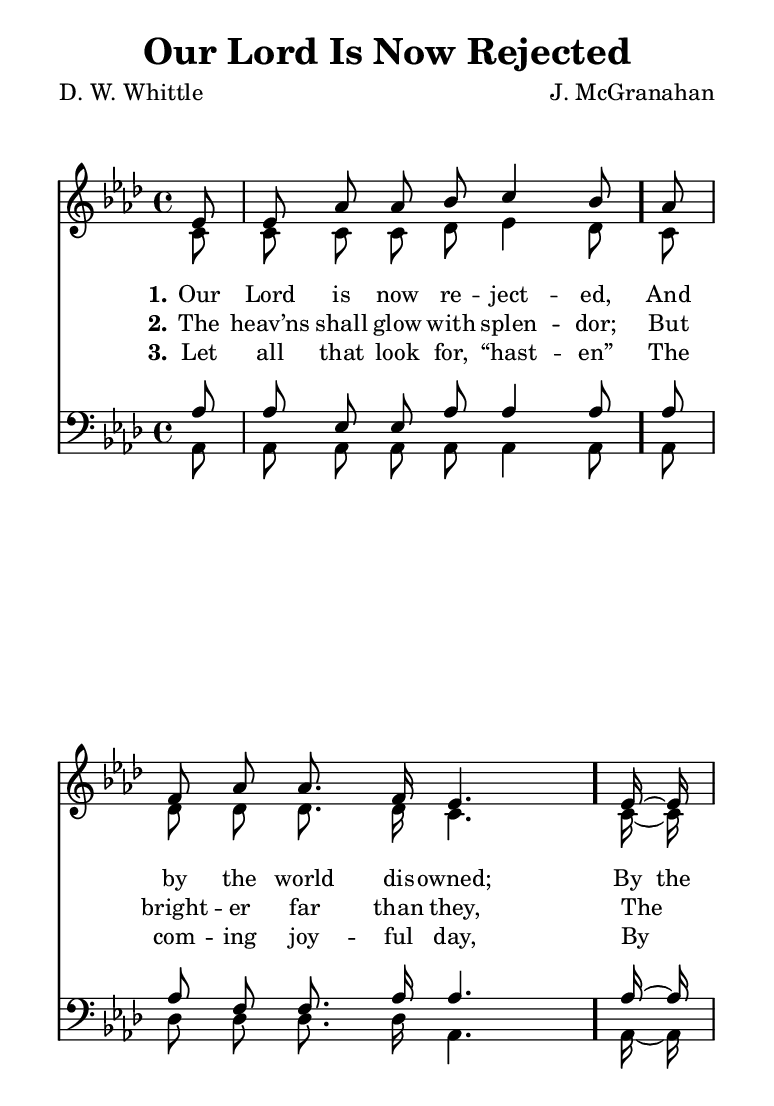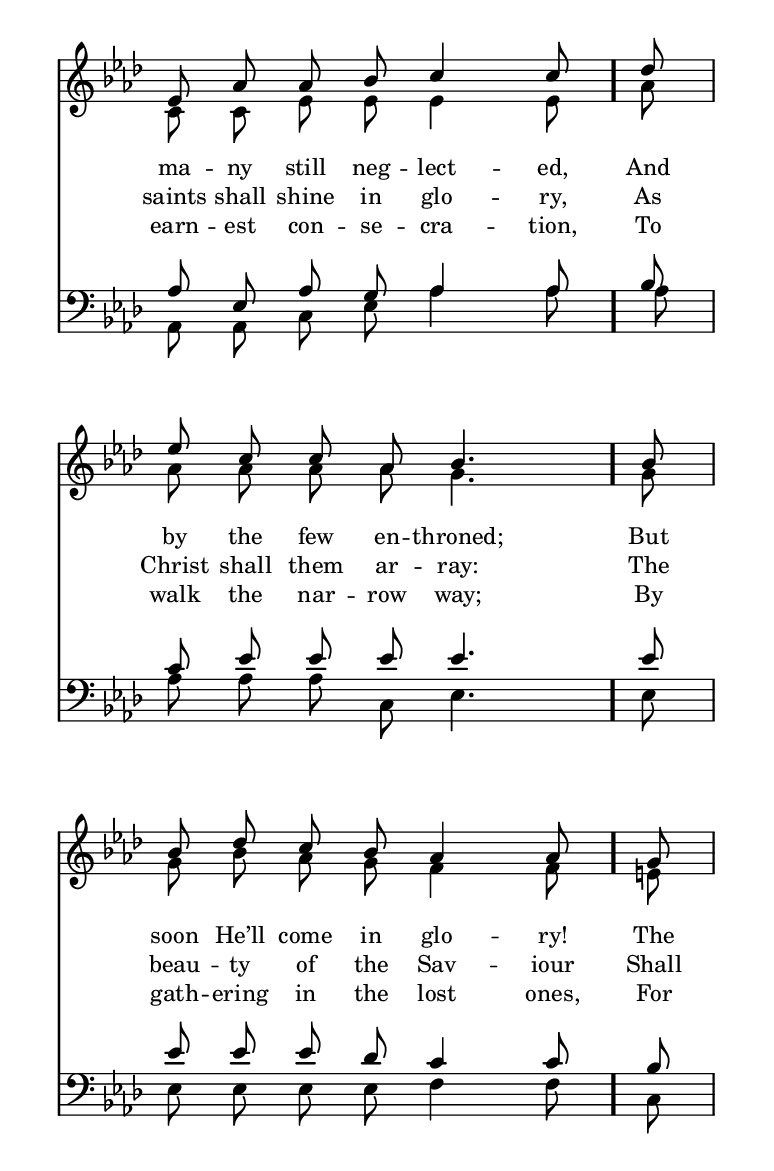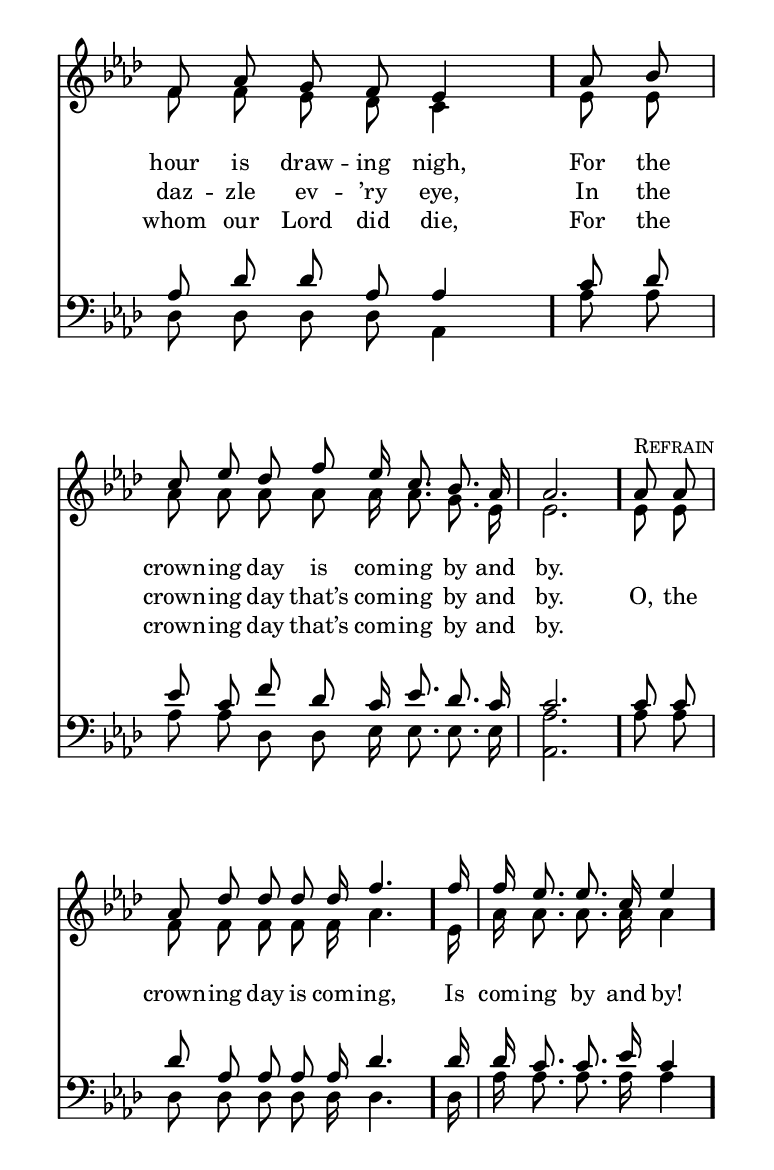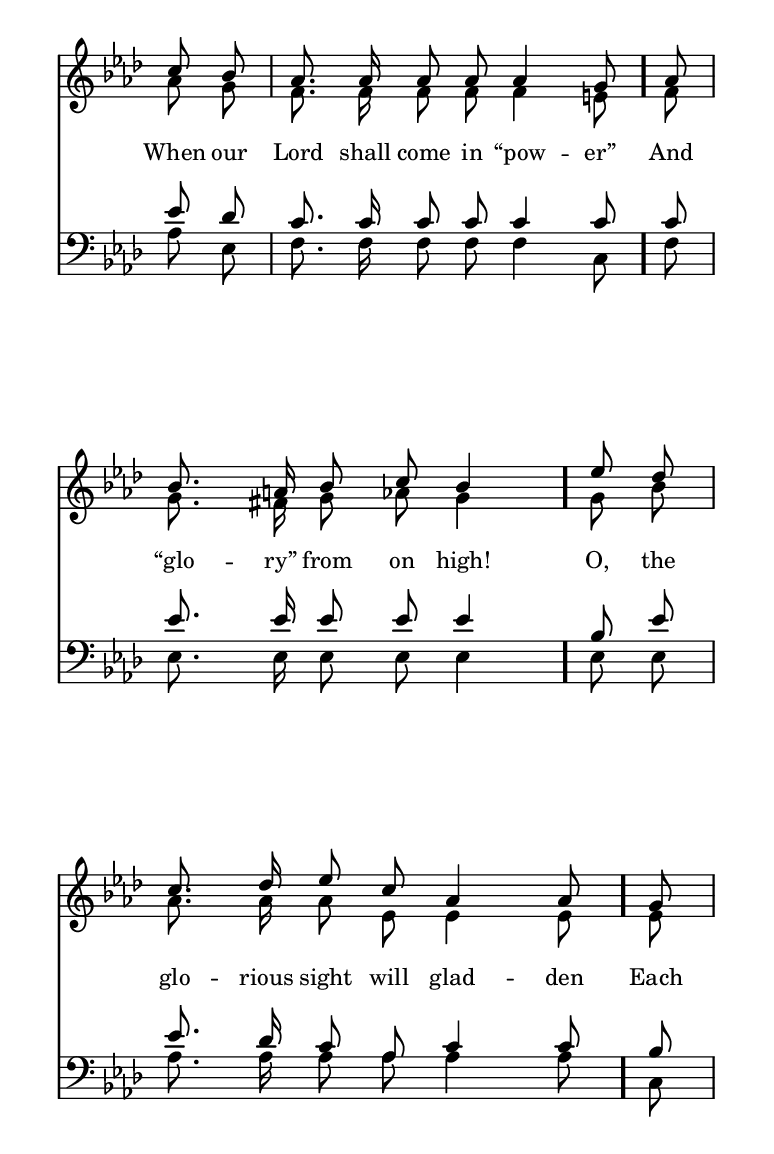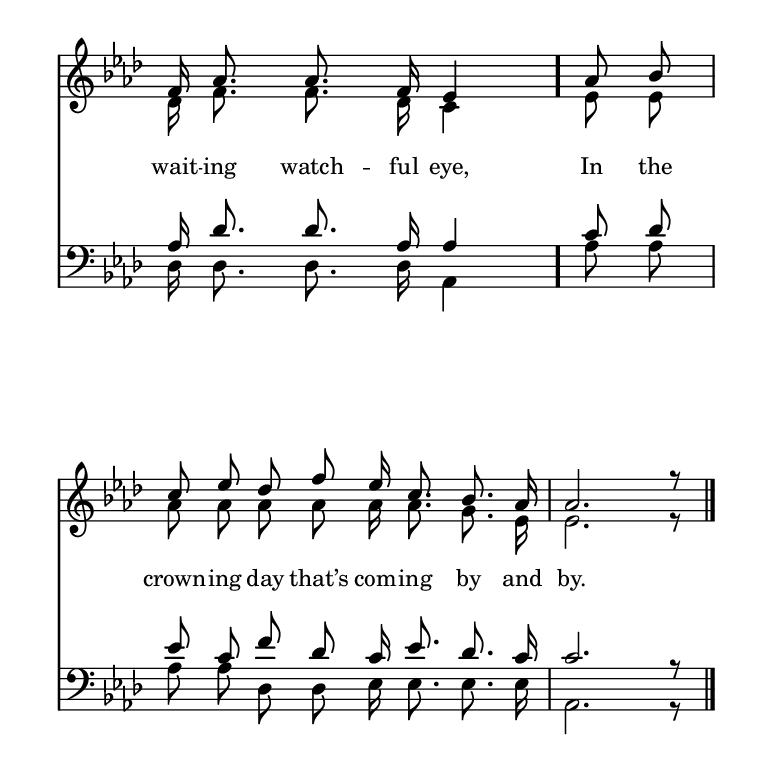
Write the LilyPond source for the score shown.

\include "common/global.ily"
\paper {
  \include "common/paper.ily"
  page-count = #(cond (is-eogsized 2) (#t #f))
  systems-per-page = #(cond (is-eogsized 4) (#t #f))
}

\header{
  hymnnumber = "188"
  title = "Our Lord Is Now Rejected"
  tunename = ""
  meter = ""
  poet = "D. W. Whittle"
  composer = "J. McGranahan"
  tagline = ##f
}

patternA = { c8 | c8 c c c c4 c8 }
patternC = { c16 ~ c16 | c8 c c c c4 c8 }
patternB = { c8 | c8 c c8. c16 c4. }
patternD = { c8 | c8 c c c c4. }
patternE = { c8 | c8 c c c c4 }
patternF = { c8 c | c c c c c16 c8. c8. c16 | c2. }

patternG = { aes8 aes | aes des des des des16 f4. }
patternH = { f16 | f ees8. ees c16 ees4 }
patternI = { c8 bes | aes8. aes16 aes8 aes aes4 g8 }
patternJ = { aes8 | bes8. a16 bes8 c bes4 }
patternK = { ees8 des | c8. des16 ees8 c aes4 aes8 }
patternL = { g8 | f16 aes8. aes f16 ees4 }

global = {
  \include "common/overrides.ily"
  \override Staff.TimeSignature.style = #'()
  \time 4/4
  \override Score.MetronomeMark.transparent = ##t % hide all fermata changes too
  \tempo 4=80
  \key aes \major
  \partial 8
  \autoBeamOff
}

notesSoprano = {
\global
\relative c' {

  \changePitch \patternA { ees | ees aes aes bes c bes }
  \changePitch \patternB { aes | f aes aes f ees }
  \changePitch \patternC { ees ~ ees | ees aes aes bes c c }
  \changePitch \patternD { des | ees c c aes bes }
  \changePitch \patternA { bes | bes des c bes aes aes }
  \changePitch \patternE { g | f aes g f ees }
  \changePitch \patternF { aes bes | c ees des f ees c bes aes | aes }

  << s^\markup { \small \caps "Refrain" }
  { aes8 aes | aes des des des des16 f4. } >>
  f16 | f ees8. ees c16 ees4
  c8 bes | aes8. aes16 aes8 aes aes4 g8
  aes8 | bes8. a16 bes8 c bes4
  ees8 des | c8. des16 ees8 c aes4 aes8
  g8 | f16 aes8. aes f16 ees4
  aes8 bes | c ees des f ees16 c8. bes aes16 | aes2. r8

  \bar "|."

}
}

notesAlto = {
\global
\relative e' {

  \changePitch \patternA { c | c c c des ees des }
  \changePitch \patternB { c | des des des des | c }
  \changePitch \patternC { c ~ c | c c ees ees ees ees }
  \changePitch \patternD { aes | aes aes aes aes g }
  \changePitch \patternA { g | g bes aes g f f }
  \changePitch \patternE { e | f f ees des c }
  \changePitch \patternF { ees ees | aes aes aes aes aes aes g ees | ees }

  \changePitch \patternG { ees ees | f f f f f aes }
  \changePitch \patternH { es | aes aes aes aes aes }
  \changePitch \patternI { aes g | f f f f f e }
  \changePitch \patternJ { f | g fis g aes! g }
  \changePitch \patternK { g bes | aes aes aes ees ees ees }
  \changePitch \patternL { ees | des f f des c }
  \changePitch \patternF { ees ees | aes aes aes aes aes aes g ees | ees r }

}
}

notesTenor = {
\global
\relative a {

  \changePitch \patternA { aes | aes ees ees aes aes aes }
  \changePitch \patternB { aes | aes f f aes aes }
  \changePitch \patternC { aes ~ aes | aes ees aes g aes aes }
  \changePitch \patternD { bes | c ees ees ees ees }
  \changePitch \patternA { ees | ees ees ees des c c }
  \changePitch \patternE { bes | aes des des aes aes }
  \changePitch \patternF { c des | ees c f des c ees des c | c }

  \changePitch \patternG { c c | des aes aes aes aes des }
  \changePitch \patternH { des | des c c ees c }
  \changePitch \patternI { ees des | c c c c c c }
  \changePitch \patternJ { c | ees ees ees ees ees }
  \changePitch \patternK { bes ees | ees des c aes c c }
  \changePitch \patternL { bes | aes des des aes aes }
  \changePitch \patternF { c des | ees c f des c ees des c | c r }

}
}

notesBass = {
\global
\relative f, {

  \changePitch \patternA { aes | aes aes aes aes aes aes }
  \changePitch \patternB { aes | des des des des aes }
  \changePitch \patternC { aes ~ aes | aes aes c ees aes aes }
  \changePitch \patternD { aes | aes aes aes c, ees }
  \changePitch \patternA { ees | ees ees ees ees f f }
  \changePitch \patternE { c | des des des des aes }
  \changePitch \patternF { aes' aes | aes aes des, des ees ees ees ees | < aes aes, > }

  \changePitch \patternG { aes aes | des, des des des des des }
  \changePitch \patternH { des | aes' aes aes aes aes }
  \changePitch \patternI { aes ees | f f f f f c }
  \changePitch \patternJ { f | ees ees ees ees ees }
  \changePitch \patternK { ees ees | aes aes aes aes aes aes }
  \changePitch \patternL { c, | des des des des aes }
  \changePitch \patternF { aes' aes | aes aes des, des ees ees ees ees | aes, r }

}
}

Refrain = \lyricmode {

O, the crown -- ing day is com -- ing, \bar "."
Is com -- ing by and by! \bar "."
When our Lord shall come in “pow -- er” \bar "."
And “glo -- ry” from on high! \bar "."
O, the glo -- rious sight will glad -- den \bar "."
Each wait -- ing watch -- ful eye, \bar "."
In the crown -- ing day that’s com -- ing by and by. \bar "."

}

wordsA = \lyricmode {
\set stanza = "1."

Our Lord is now re -- ject -- ed, \bar "."
And by the world dis -- owned; \bar "."
{ \mon } By the { \moff } ma -- ny still neg -- lect -- ed, \bar "."
And by the few en -- throned; \bar "."
But soon He’ll come in glo -- ry! \bar "."
The hour is draw -- ing nigh, \bar "."
For the crown -- ing day is com -- ing by and by. \bar "."

}

wordsB = \lyricmode {
\set stanza = "2."

The heav’ns shall glow with splen -- dor;
But bright -- er far than they,
The saints shall shine in glo -- ry,
As Christ shall them ar -- ray:
The beau -- ty of the Sav -- iour
Shall daz -- zle ev -- ’ry eye,
In the crown -- ing day that’s com -- ing by and by.

\Refrain

}

wordsC = \lyricmode {
\set stanza = "3."

Let all that look for, “hast -- en”
The com -- ing joy -- ful day,
By earn -- est con -- se -- cra -- tion,
To walk the nar -- row way;
By gath -- ering in the lost ones,
For whom our Lord did die,
For the crown -- ing day that’s com -- ing by and by.

}

\score {
  \context ChoirStaff <<
    \context Staff = upper <<
      \set ChoirStaff.systemStartDelimiter = #'SystemStartBar
      \context Voice  = sopranos { \voiceOne << \notesSoprano >> }
      \context Voice  = altos { \voiceTwo << \notesAlto >> }
      \context Lyrics = one   \lyricsto sopranos \wordsA
      \context Lyrics = two   \lyricsto sopranos \wordsB
      \context Lyrics = three \lyricsto sopranos \wordsC
    >>
    \context Staff = men <<
      \clef bass
      \context Voice  = tenors { \voiceOne << \notesTenor >> }
      \context Voice  = basses { \voiceTwo << \notesBass >> }
    >>
  >>
  \layout {
    \include "common/layout.ily"
  }
  \midi{
    \include "common/midi.ily"
  }
}

\version "2.18.2"  % necessary for upgrading to future LilyPond versions.

% vi:set et ts=2 sw=2 ai nocindent syntax=lilypond:
